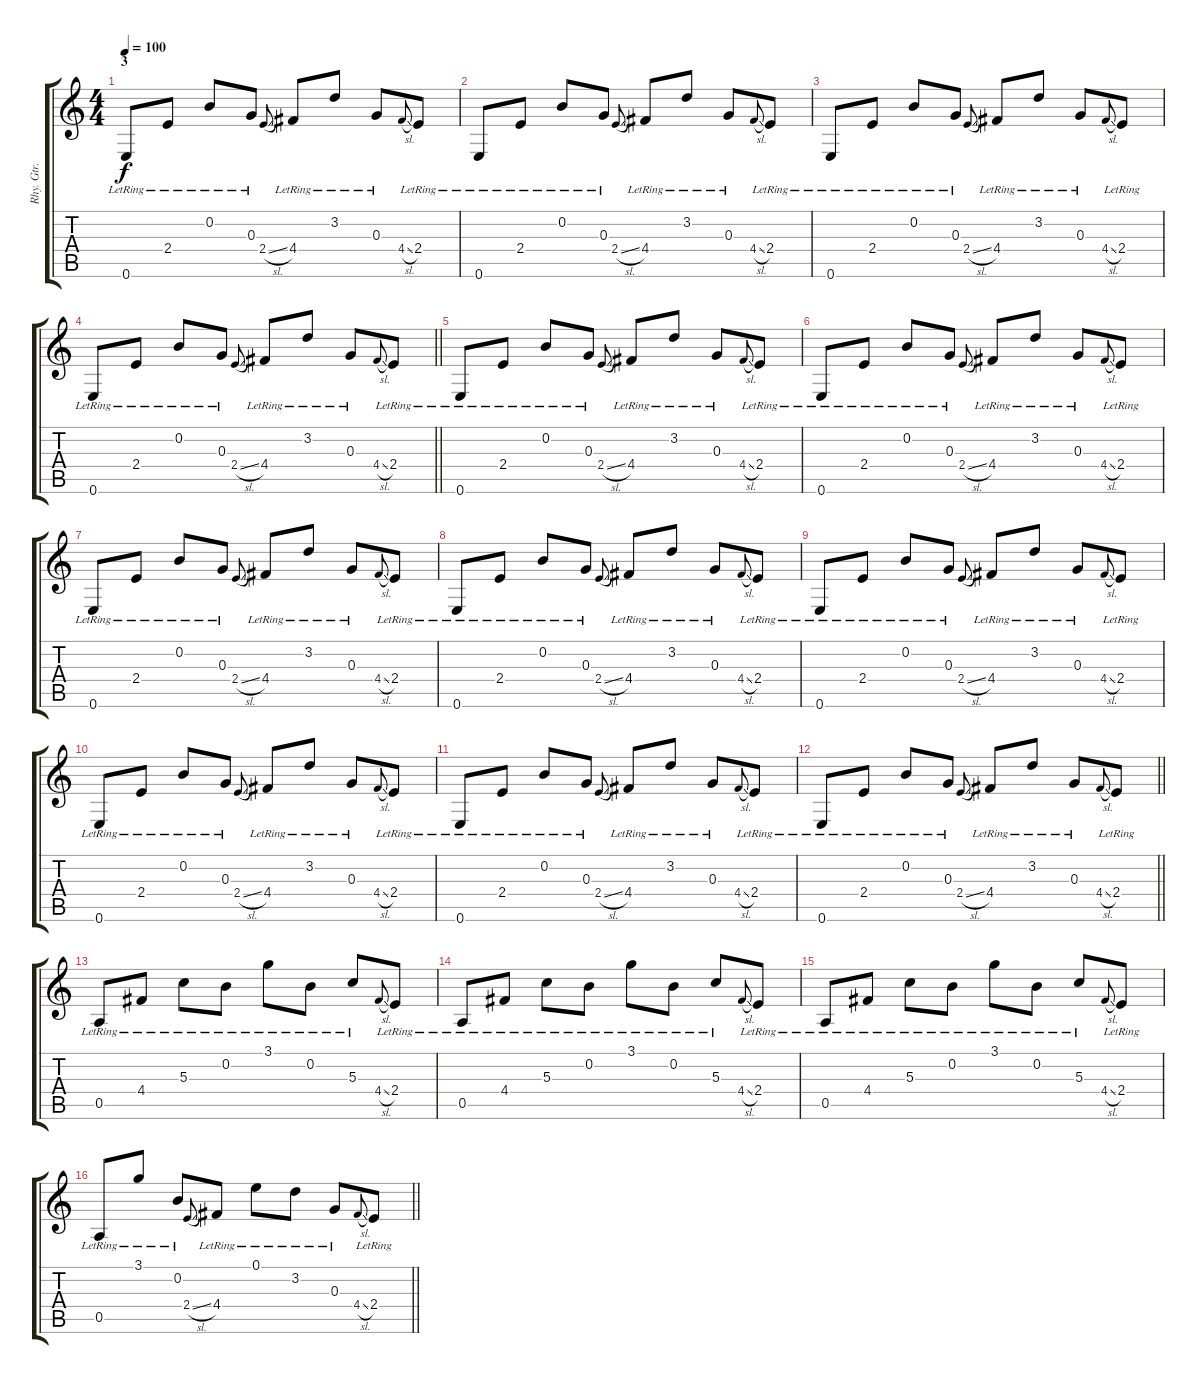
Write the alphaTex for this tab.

\track ("Rhy. Gtr. 2" "Rhy. Gtr. ") {instrument electricguitarclean}
\staff {score tabs}
\tuning (E4 B3 G3 D3 A2 E2) {hide}
\ts (4 4)
\section ("" "3")
\tempo 100
\clef g2
\ks c
0.6{lr}.8{dy f} 2.4{lr}.8 0.2{lr}.8 0.3{lr}.8 2.4{sl}.8{gr onbeat} 4.4{lr}.8 3.2{lr}.8 0.3{lr}.8 4.4{sl}.8{gr onbeat} 2.4{lr}.8 |
0.6{lr}.8 2.4{lr}.8 0.2{lr}.8 0.3{lr}.8 2.4{sl}.8{gr onbeat} 4.4{lr}.8 3.2{lr}.8 0.3{lr}.8 4.4{sl}.8{gr onbeat} 2.4{lr}.8 |
0.6{lr}.8 2.4{lr}.8 0.2{lr}.8 0.3{lr}.8 2.4{sl}.8{gr onbeat} 4.4{lr}.8 3.2{lr}.8 0.3{lr}.8 4.4{sl}.8{gr onbeat} 2.4{lr}.8 |
\barLineRight lightlight
0.6{lr}.8 2.4{lr}.8 0.2{lr}.8 0.3{lr}.8 2.4{sl}.8{gr onbeat} 4.4{lr}.8 3.2{lr}.8 0.3{lr}.8 4.4{sl}.8{gr onbeat} 2.4{lr}.8 |
\section ("" "")
0.6{lr}.8 2.4{lr}.8 0.2{lr}.8 0.3{lr}.8 2.4{sl}.8{gr onbeat} 4.4{lr}.8 3.2{lr}.8 0.3{lr}.8 4.4{sl}.8{gr onbeat} 2.4{lr}.8 |
0.6{lr}.8 2.4{lr}.8 0.2{lr}.8 0.3{lr}.8 2.4{sl}.8{gr onbeat} 4.4{lr}.8 3.2{lr}.8 0.3{lr}.8 4.4{sl}.8{gr onbeat} 2.4{lr}.8 |
0.6{lr}.8 2.4{lr}.8 0.2{lr}.8 0.3{lr}.8 2.4{sl}.8{gr onbeat} 4.4{lr}.8 3.2{lr}.8 0.3{lr}.8 4.4{sl}.8{gr onbeat} 2.4{lr}.8 |
0.6{lr}.8 2.4{lr}.8 0.2{lr}.8 0.3{lr}.8 2.4{sl}.8{gr onbeat} 4.4{lr}.8 3.2{lr}.8 0.3{lr}.8 4.4{sl}.8{gr onbeat} 2.4{lr}.8 |
0.6{lr}.8 2.4{lr}.8 0.2{lr}.8 0.3{lr}.8 2.4{sl}.8{gr onbeat} 4.4{lr}.8 3.2{lr}.8 0.3{lr}.8 4.4{sl}.8{gr onbeat} 2.4{lr}.8 |
0.6{lr}.8 2.4{lr}.8 0.2{lr}.8 0.3{lr}.8 2.4{sl}.8{gr onbeat} 4.4{lr}.8 3.2{lr}.8 0.3{lr}.8 4.4{sl}.8{gr onbeat} 2.4{lr}.8 |
0.6{lr}.8 2.4{lr}.8 0.2{lr}.8 0.3{lr}.8 2.4{sl}.8{gr onbeat} 4.4{lr}.8 3.2{lr}.8 0.3{lr}.8 4.4{sl}.8{gr onbeat} 2.4{lr}.8 |
\barLineRight lightlight
0.6{lr}.8 2.4{lr}.8 0.2{lr}.8 0.3{lr}.8 2.4{sl}.8{gr onbeat} 4.4{lr}.8 3.2{lr}.8 0.3{lr}.8 4.4{sl}.8{gr onbeat} 2.4{lr}.8 |
\section ("" "")
0.5{lr}.8 4.4{lr}.8 5.3{lr}.8 0.2{lr}.8 3.1{lr}.8 0.2{lr}.8 5.3{lr}.8 4.4{sl}.8{gr onbeat} 2.4{lr}.8 |
0.5{lr}.8 4.4{lr}.8 5.3{lr}.8 0.2{lr}.8 3.1{lr}.8 0.2{lr}.8 5.3{lr}.8 4.4{sl}.8{gr onbeat} 2.4{lr}.8 |
0.5{lr}.8 4.4{lr}.8 5.3{lr}.8 0.2{lr}.8 3.1{lr}.8 0.2{lr}.8 5.3{lr}.8 4.4{sl}.8{gr onbeat} 2.4{lr}.8 |
\barLineRight lightlight
0.5{lr}.8 3.1{lr}.8 0.2{lr}.8 2.4{sl}.8{gr onbeat} 4.4{lr}.8 0.1{lr}.8 3.2{lr}.8 0.3{lr}.8 4.4{sl}.8{gr onbeat} 2.4{lr}.8
